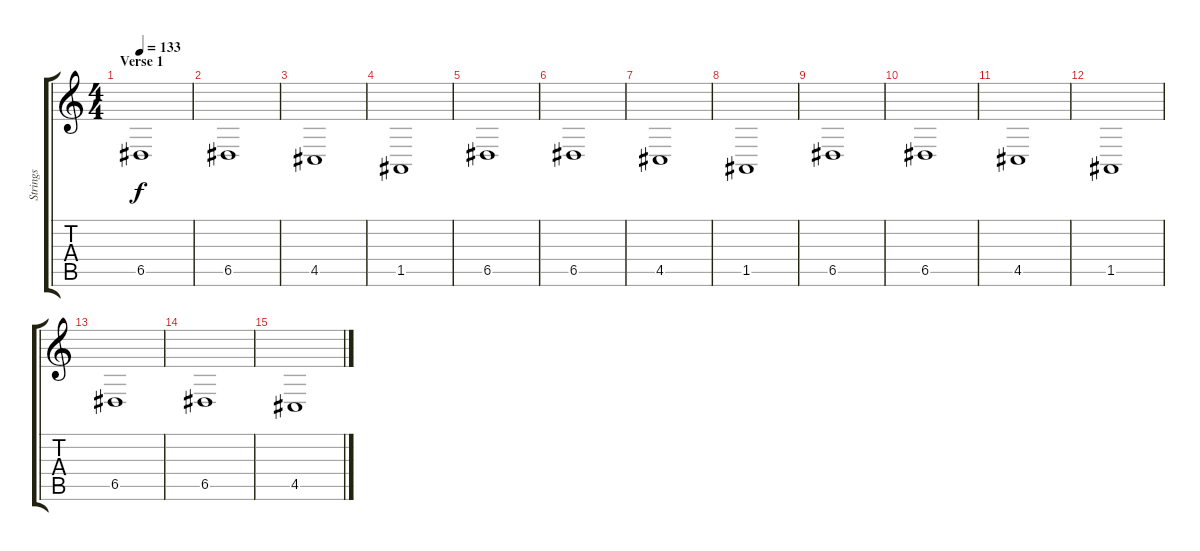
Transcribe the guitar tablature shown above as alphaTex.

\track ("Strings" "Strings") {instrument stringensemble1}
\staff {score tabs}
\tuning (E4 B3 G3 D3 A2 E2) {hide}
\ts (4 4)
\section ("" "Verse 1")
\tempo 133
\clef g2
\ks c
6.5.1{dy f volume 13} |
6.5.1 |
4.5.1 |
1.5.1 |
6.5.1 |
6.5.1 |
4.5.1 |
1.5.1 |
6.5.1 |
6.5.1 |
4.5.1 |
1.5.1 |
6.5.1 |
6.5.1 |
4.5.1
